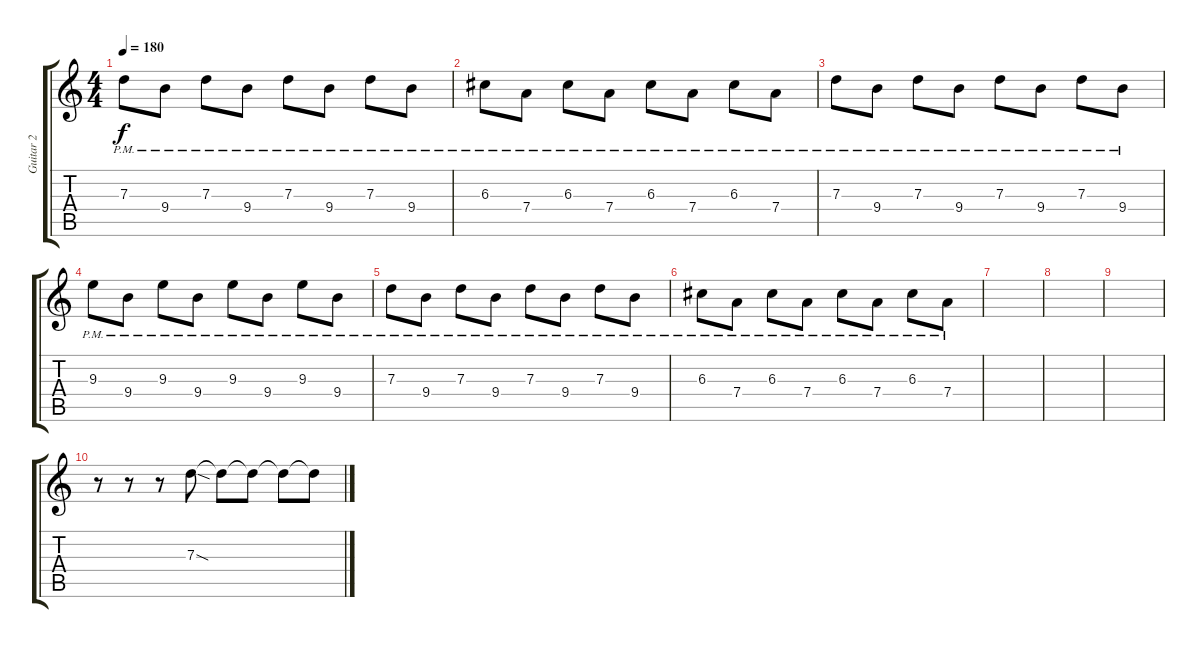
\track ("Guitar 2" "Guitar 2") {instrument distortionguitar}
\staff {score tabs}
\tuning (E4 B3 G3 D3 A2 E2) {hide}
\ts (4 4)
\tempo 180
\clef g2
\ks c
7.3{pm}.8{dy f} 9.4{pm}.8 7.3{pm}.8 9.4{pm}.8 7.3{pm}.8 9.4{pm}.8 7.3{pm}.8 9.4{pm}.8 |
6.3{pm}.8 7.4{pm}.8 6.3{pm}.8 7.4{pm}.8 6.3{pm}.8 7.4{pm}.8 6.3{pm}.8 7.4{pm}.8 |
7.3{pm}.8 9.4{pm}.8 7.3{pm}.8 9.4{pm}.8 7.3{pm}.8 9.4{pm}.8 7.3{pm}.8 9.4{pm}.8 |
9.3{pm}.8 9.4{pm}.8 9.3{pm}.8 9.4{pm}.8 9.3{pm}.8 9.4{pm}.8 9.3{pm}.8 9.4{pm}.8 |
7.3{pm}.8 9.4{pm}.8 7.3{pm}.8 9.4{pm}.8 7.3{pm}.8 9.4{pm}.8 7.3{pm}.8 9.4{pm}.8 |
6.3{pm}.8 7.4{pm}.8 6.3{pm}.8 7.4{pm}.8 6.3{pm}.8 7.4{pm}.8 6.3{pm}.8 7.4{pm}.8 |
|
|
|
r.8 r.8 r.8 7.3{sod}.8 7.3{t}.8 7.3{t}.8 7.3{t}.8 7.3{t}.8
